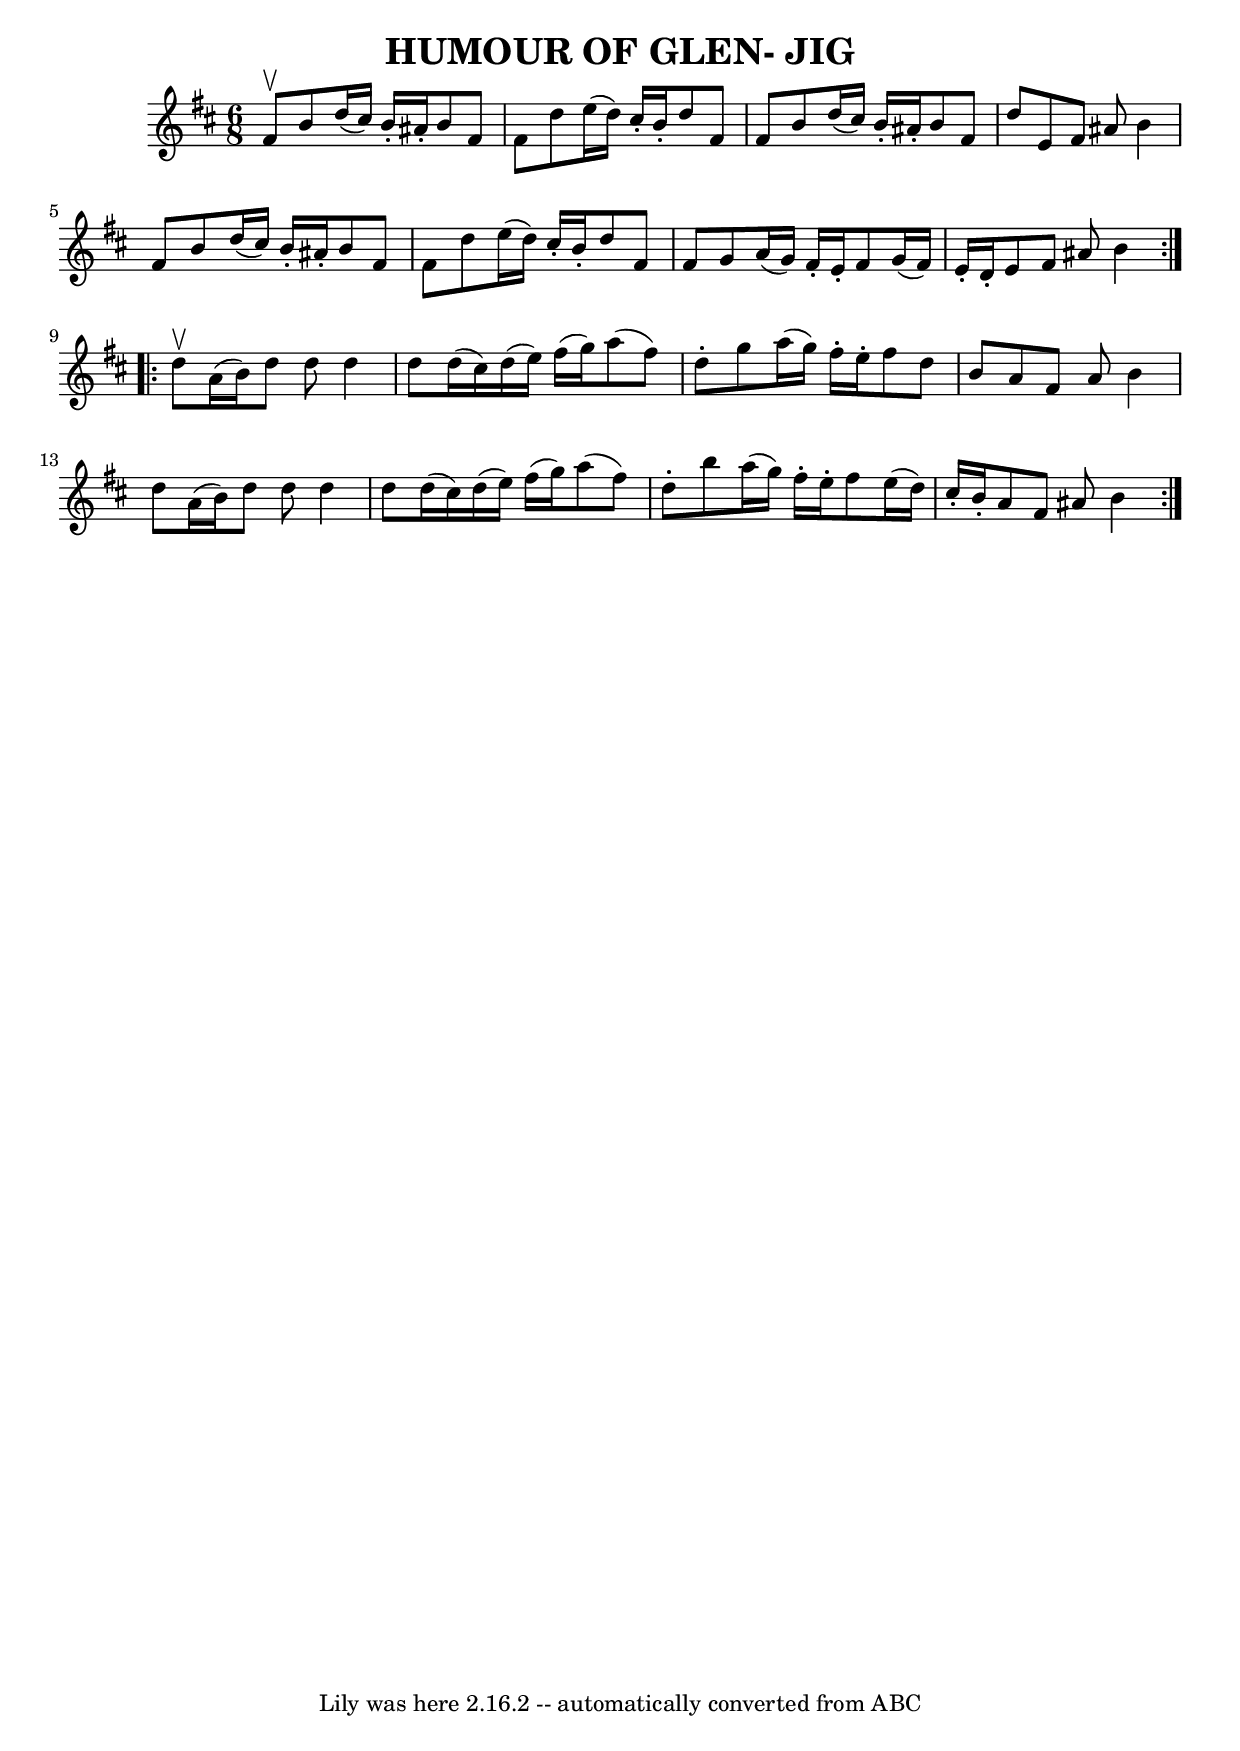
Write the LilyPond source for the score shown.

\version "2.16.2"
\include "Mammoth.ily"
\header {
  %% book = "Ryan's Mammoth Collection of Fiddle Tunes"
  crossRefNumber = "1"
  footnotes = ""
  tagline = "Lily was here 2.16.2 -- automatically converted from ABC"
  title = "HUMOUR OF GLEN- JIG"

}
voicedefault =  {



  \repeat volta 2 {

    \time 6/8 
    \key b \minor
    fis'8^\upbow       |
    b'8 d''16 (
    cis''16) b'16-. ais'16-. b'8 fis'8 fis'8    |
    d''8    
    e''16 (d''16) cis''16-. b'16-. d''8 fis'8 fis'8         |
    b'8 d''16 (cis''16) b'16-. ais'16-. b'8 fis'8    
    d''8    |
    e'8 fis'8 ais'8 b'4 fis'8    |
     |
    b'8 d''16 (cis''16) b'16-. ais'16-. b'8 fis'8    
    fis'8    |
    d''8 e''16 (d''16) cis''16-. b'16-. d''8   
    fis'8 fis'8        |
    g'8 a'16 (g'16) fis'16-. e'16-. fis'8 g'16 (fis'16) e'16-. d'16-.   |
    e'8 fis'8 
    ais'8 b'4    
  }     
  \repeat volta 2 {
    d''8^\upbow       |
    a'16 (b'16) d''8 d''8 d''4 d''8    |
    d''16 (cis''16) 
    d''16 (e''16) fis''16 (g''16) a''8 (fis''8) d''8-.    |
    g''8 a''16 (g''16) fis''16-. e''16-. fis''8    
    d''8 b'8    |
    a'8 fis'8 a'8 b'4 d''8    |
     |
    a'16 (b'16) d''8 d''8 d''4 d''8    |
    d''16 (cis''16) d''16 (e''16) fis''16 (g''16) a''8 (fis''8 ) d''8-.       |
    b''8 a''16 (g''16) fis''16-. e''16-. fis''8 e''16 (d''16) cis''16-. b'16-.   |
    a'8    
    fis'8 ais'8 b'4    
  }   

}

\score{
  <<

    \context Staff="default"
    {
      \voicedefault 
      
    }

  >>
  \layout {
    
  }
  \midi {
  }

}
